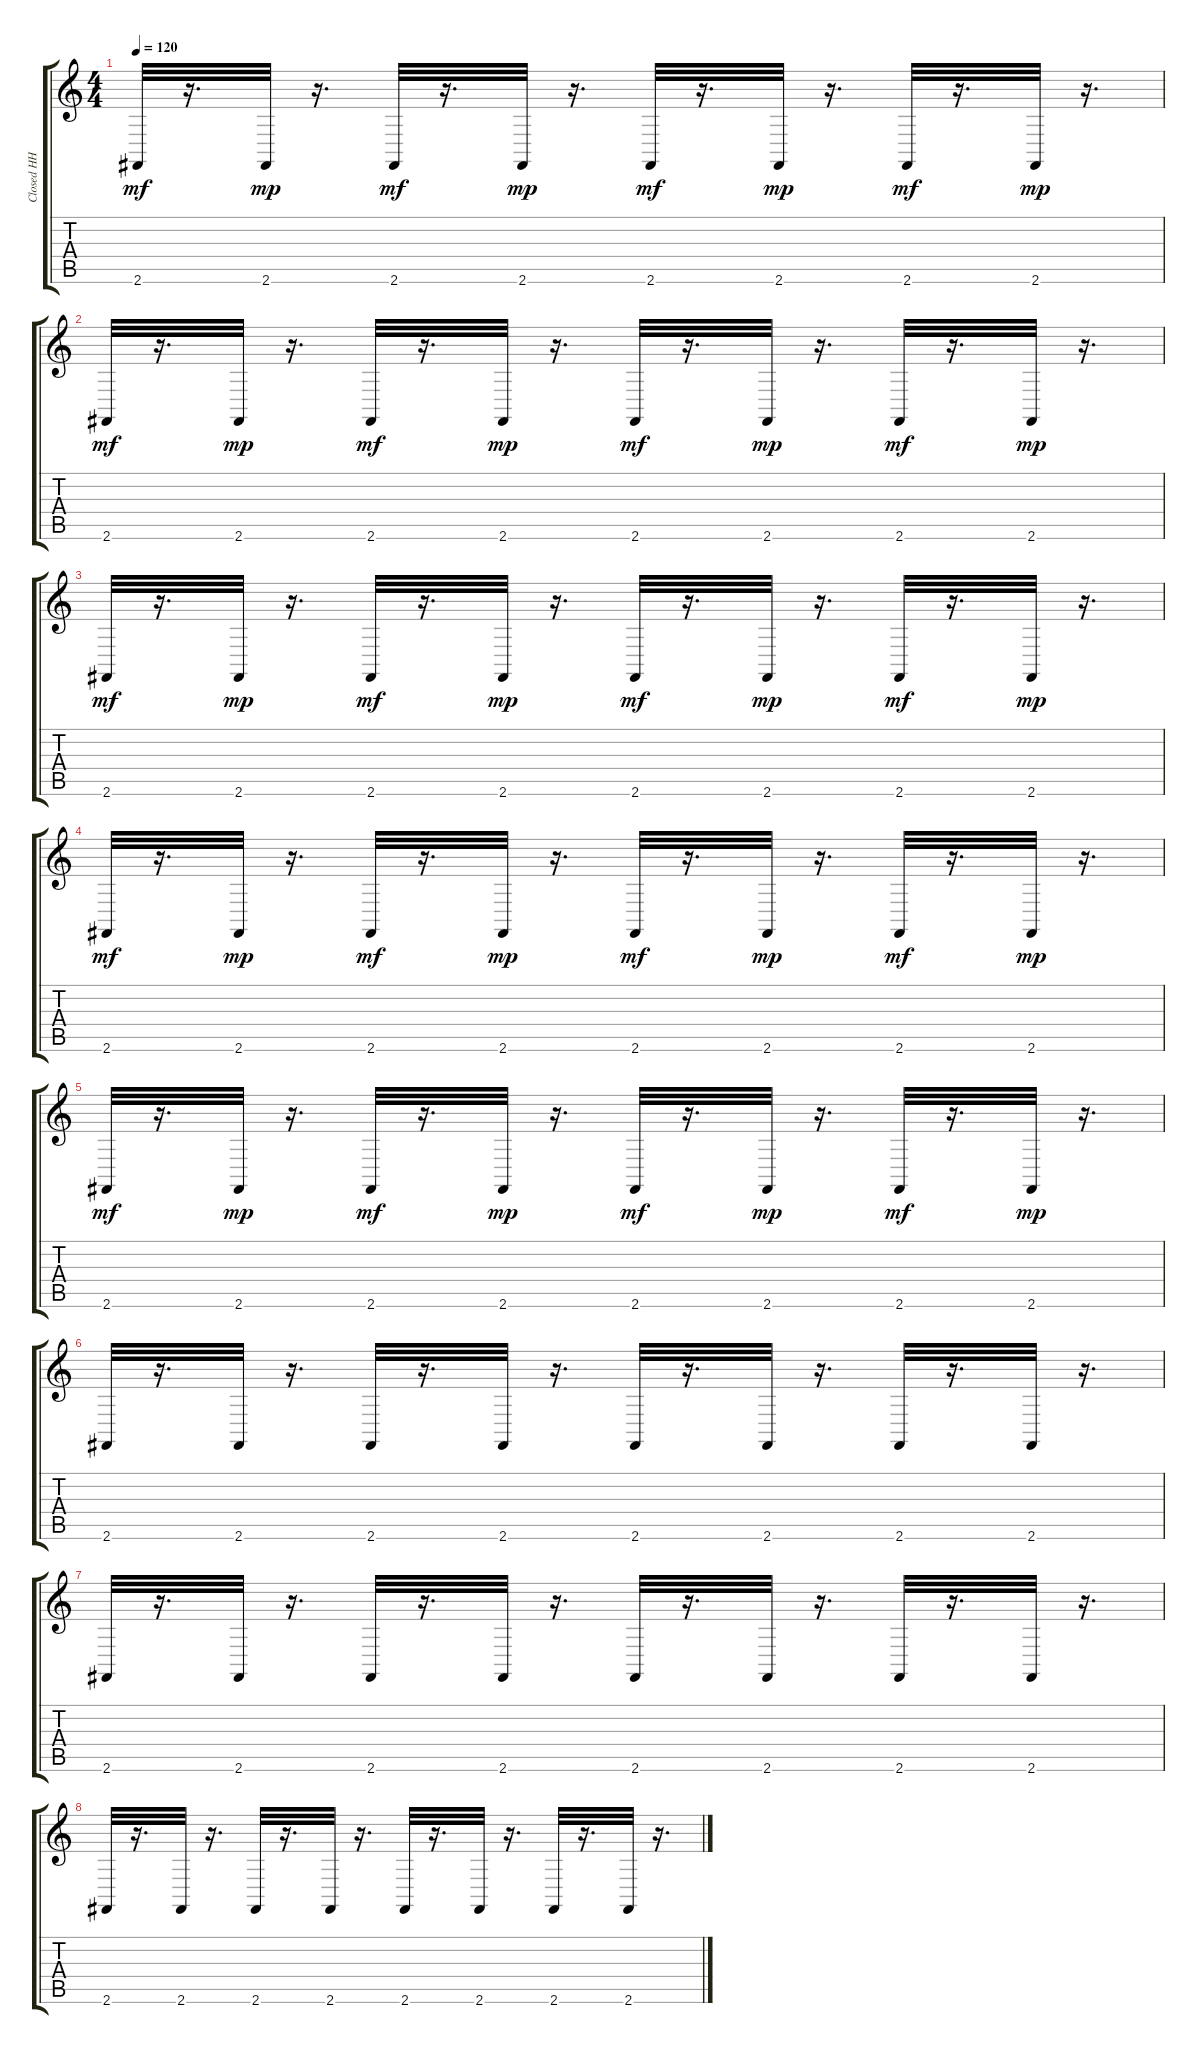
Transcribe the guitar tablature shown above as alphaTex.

\track ("Closed HH           " "Closed HH ") {instrument acousticgrandpiano}
\staff {score tabs}
\tuning (E4 B3 G3 D3 A2 E2) {hide}
\ts (4 4)
\tempo 120
\clef g2
\ks c
2.6.32{dy mf} r.16{d} 2.6.32{dy mp} r.16{d} 2.6.32{dy mf} r.16{d} 2.6.32{dy mp} r.16{d} 2.6.32{dy mf} r.16{d} 2.6.32{dy mp} r.16{d} 2.6.32{dy mf} r.16{d} 2.6.32{dy mp} r.16{d} |
2.6.32{dy mf} r.16{d} 2.6.32{dy mp} r.16{d} 2.6.32{dy mf} r.16{d} 2.6.32{dy mp} r.16{d} 2.6.32{dy mf} r.16{d} 2.6.32{dy mp} r.16{d} 2.6.32{dy mf} r.16{d} 2.6.32{dy mp} r.16{d} |
2.6.32{dy mf} r.16{d} 2.6.32{dy mp} r.16{d} 2.6.32{dy mf} r.16{d} 2.6.32{dy mp} r.16{d} 2.6.32{dy mf} r.16{d} 2.6.32{dy mp} r.16{d} 2.6.32{dy mf} r.16{d} 2.6.32{dy mp} r.16{d} |
2.6.32{dy mf} r.16{d} 2.6.32{dy mp} r.16{d} 2.6.32{dy mf} r.16{d} 2.6.32{dy mp} r.16{d} 2.6.32{dy mf} r.16{d} 2.6.32{dy mp} r.16{d} 2.6.32{dy mf} r.16{d} 2.6.32{dy mp} r.16{d} |
2.6.32{dy mf} r.16{d} 2.6.32{dy mp} r.16{d} 2.6.32{dy mf} r.16{d} 2.6.32{dy mp} r.16{d} 2.6.32{dy mf} r.16{d} 2.6.32{dy mp} r.16{d} 2.6.32{dy mf} r.16{d} 2.6.32{dy mp} r.16{d} |
2.6.32 r.16{d} 2.6.32 r.16{d} 2.6.32 r.16{d} 2.6.32 r.16{d} 2.6.32 r.16{d} 2.6.32 r.16{d} 2.6.32 r.16{d} 2.6.32 r.16{d} |
2.6.32 r.16{d} 2.6.32 r.16{d} 2.6.32 r.16{d} 2.6.32 r.16{d} 2.6.32 r.16{d} 2.6.32 r.16{d} 2.6.32 r.16{d} 2.6.32 r.16{d} |
2.6.32 r.16{d} 2.6.32 r.16{d} 2.6.32 r.16{d} 2.6.32 r.16{d} 2.6.32 r.16{d} 2.6.32 r.16{d} 2.6.32 r.16{d} 2.6.32 r.16{d}
